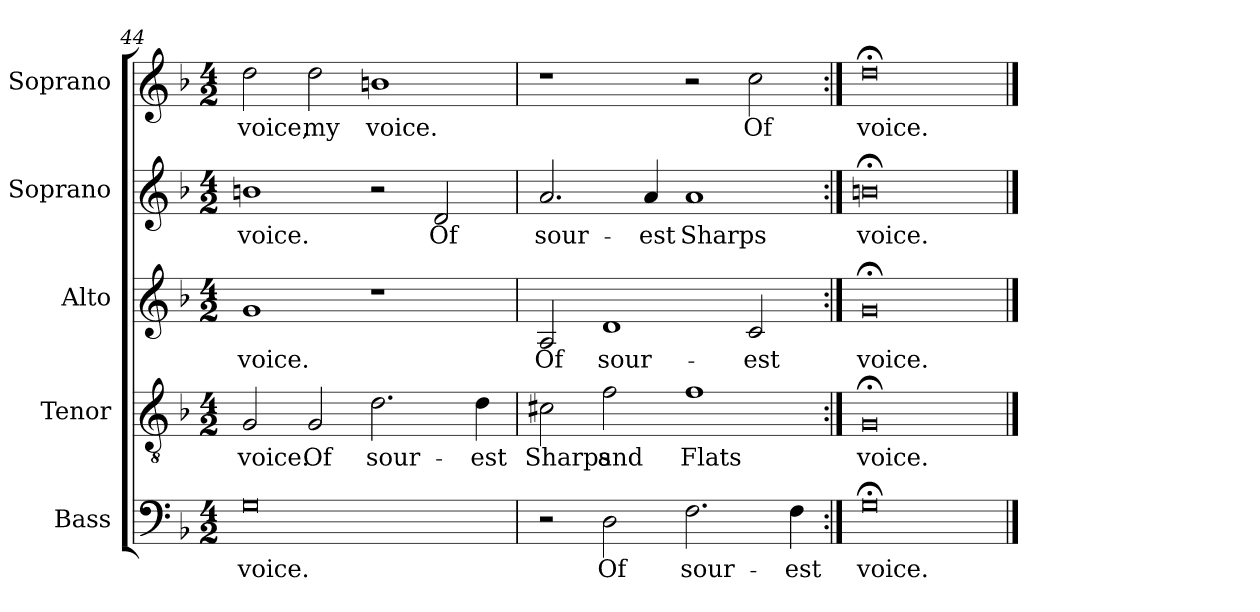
**kern	**text	**kern	**text	**kern	**text	**kern	**text	**kern	**text
*part5	*part5	*part4	*part4	*part3	*part3	*part2	*part2	*part1	*part1
*staff5	*staff5	*staff4	*staff4	*staff3	*staff3	*staff2	*staff2	*staff1	*staff1
*I"Bass	*	*I"Tenor	*	*I"Alto	*	*I"Soprano	*	*I"Soprano	*
*I'B.	*	*I'T.	*	*I'A.	*	*I'S.	*	*I'S.	*
*clefF4	*	*clefGv2	*	*clefG2	*	*clefG2	*	*clefG2	*
*	*	*ITrd7c12	*	*	*	*	*	*	*
*k[b-]	*	*k[b-]	*	*k[b-]	*	*k[b-]	*	*k[b-]	*
*F:	*	*F:	*	*F:	*	*F:	*	*F:	*
*M4/2	*	*M4/2	*	*M4/2	*	*M4/2	*	*M4/2	*
=44	=44	=44	=44	=44	=44	=44	=44	=44	=44
!	!LO:LY:b:color=#000000	!	!	!	!	!	!	!	!
!	!	!	!LO:LY:b:color=#000000	!	!	!	!	!	!
!	!	!	!	!	!LO:LY:b:color=#000000	!	!	!	!
!	!	!	!	!	!	!	!LO:LY:b:color=#000000	!	!
!	!	!	!	!	!	!	!	!	!LO:LY:b:color=#000000
0Gi	voice.	2GGi/	voice.	1gi	voice.	1bni	voice.	2ddi\	voice,
!	!	!	!LO:LY:b:color=#000000	!	!	!	!	!	!
!	!	!	!	!	!	!	!	!	!LO:LY:b:color=#000000
.	.	2GGi/	Of	.	.	.	.	2ddi\	my
!	!	!	!LO:LY:b:color=#000000	!	!	!	!	!	!
!	!	!	!	!	!	!	!	!	!LO:LY:b:color=#000000
.	.	2.Di\	sour-	1r	.	2r	.	1bni	voice.
!	!	!	!	!	!	!	!LO:LY:b:color=#000000	!	!
.	.	.	.	.	.	2di/	Of	.	.
!	!	!	!LO:LY:b:color=#000000	!	!	!	!	!	!
.	.	4Di\	-est	.	.	.	.	.	.
=45	=45	=45	=45	=45	=45	=45	=45	=45	=45
!	!	!	!LO:LY:b:color=#000000	!	!	!	!	!	!
!	!	!	!	!	!LO:LY:b:color=#000000	!	!	!	!
!	!	!	!	!	!	!	!LO:LY:b:color=#000000	!	!
2r	.	2C#Xi\	Sharps	2Ai/	Of	2.ai/	sour-	1r	.
!	!LO:LY:b:color=#000000	!	!	!	!	!	!	!	!
!	!	!	!LO:LY:b:color=#000000	!	!	!	!	!	!
!	!	!	!	!	!LO:LY:b:color=#000000	!	!	!	!
2Di\	Of	2Fi\	and	1di	sour-	.	.	.	.
!	!	!	!	!	!	!	!LO:LY:b:color=#000000	!	!
.	.	.	.	.	.	4ai/	-est	.	.
!	!LO:LY:b:color=#000000	!	!	!	!	!	!	!	!
!	!	!	!LO:LY:b:color=#000000	!	!	!	!	!	!
!	!	!	!	!	!	!	!LO:LY:b:color=#000000	!	!
2.Fi\	sour-	1Fi	Flats	.	.	1ai	Sharps	2r	.
!	!	!	!	!	!LO:LY:b:color=#000000	!	!	!	!
!	!	!	!	!	!	!	!	!	!LO:LY:b:color=#000000
.	.	.	.	2ci/	-est	.	.	2cci\	Of
!	!LO:LY:b:color=#000000	!	!	!	!	!	!	!	!
4Fi\	-est	.	.	.	.	.	.	.	.
=46:|!	=46:|!	=46:|!	=46:|!	=46:|!	=46:|!	=46:|!	=46:|!	=46:|!	=46:|!
!	!LO:LY:b:color=#000000	!	!	!	!	!	!	!	!
!	!	!	!LO:LY:b:color=#000000	!	!	!	!	!	!
!	!	!	!	!	!LO:LY:b:color=#000000	!	!	!	!
!	!	!	!	!	!	!	!LO:LY:b:color=#000000	!	!
!	!	!	!	!	!	!	!	!	!LO:LY:b:color=#000000
0G;i	voice.	0GG;i	voice.	0g;i	voice.	0bn;i	voice.	0dd;i	voice.
==	==	==	==	==	==	==	==	==	==
*-	*-	*-	*-	*-	*-	*-	*-	*-	*-
